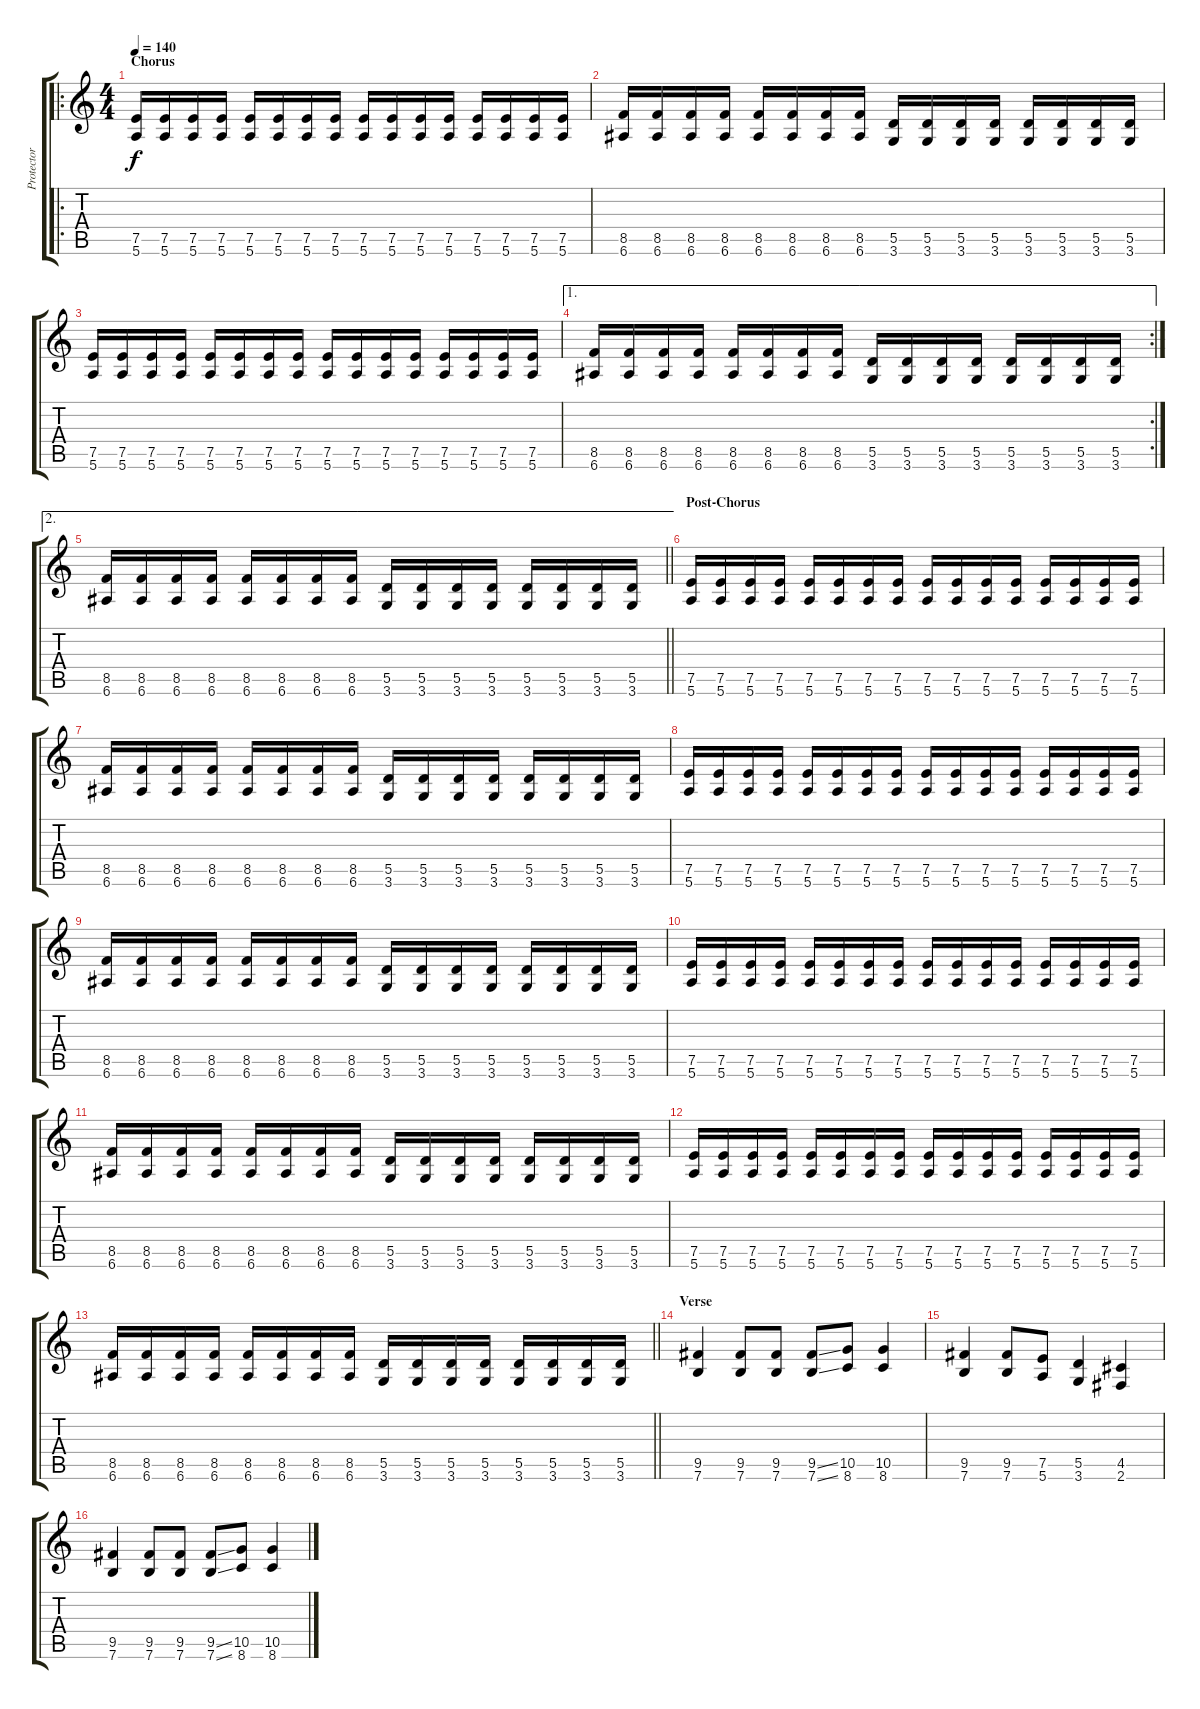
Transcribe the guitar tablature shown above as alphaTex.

\track ("Protector [2]" "Protector ") {instrument overdrivenguitar}
\staff {score tabs}
\tuning (E4 B3 G3 D3 A2 E2) {hide}
\ro
\ts (4 4)
\section ("" "Chorus")
\tempo 140
\clef g2
\ks c
(7.5 5.6).16{dy f} (7.5 5.6).16 (7.5 5.6).16 (7.5 5.6).16 (7.5 5.6).16 (7.5 5.6).16 (7.5 5.6).16 (7.5 5.6).16 (7.5 5.6).16 (7.5 5.6).16 (7.5 5.6).16 (7.5 5.6).16 (7.5 5.6).16 (7.5 5.6).16 (7.5 5.6).16 (7.5 5.6).16 |
(8.5 6.6).16 (8.5 6.6).16 (8.5 6.6).16 (8.5 6.6).16 (8.5 6.6).16 (8.5 6.6).16 (8.5 6.6).16 (8.5 6.6).16 (5.5 3.6).16 (5.5 3.6).16 (5.5 3.6).16 (5.5 3.6).16 (5.5 3.6).16 (5.5 3.6).16 (5.5 3.6).16 (5.5 3.6).16 |
(7.5 5.6).16 (7.5 5.6).16 (7.5 5.6).16 (7.5 5.6).16 (7.5 5.6).16 (7.5 5.6).16 (7.5 5.6).16 (7.5 5.6).16 (7.5 5.6).16 (7.5 5.6).16 (7.5 5.6).16 (7.5 5.6).16 (7.5 5.6).16 (7.5 5.6).16 (7.5 5.6).16 (7.5 5.6).16 |
\ae 1
\rc 2
(8.5 6.6).16 (8.5 6.6).16 (8.5 6.6).16 (8.5 6.6).16 (8.5 6.6).16 (8.5 6.6).16 (8.5 6.6).16 (8.5 6.6).16 (5.5 3.6).16 (5.5 3.6).16 (5.5 3.6).16 (5.5 3.6).16 (5.5 3.6).16 (5.5 3.6).16 (5.5 3.6).16 (5.5 3.6).16 |
\ae 2
\barLineRight lightlight
(8.5 6.6).16 (8.5 6.6).16 (8.5 6.6).16 (8.5 6.6).16 (8.5 6.6).16 (8.5 6.6).16 (8.5 6.6).16 (8.5 6.6).16 (5.5 3.6).16 (5.5 3.6).16 (5.5 3.6).16 (5.5 3.6).16 (5.5 3.6).16 (5.5 3.6).16 (5.5 3.6).16 (5.5 3.6).16 |
\section ("" "Post-Chorus")
(7.5 5.6).16 (7.5 5.6).16 (7.5 5.6).16 (7.5 5.6).16 (7.5 5.6).16 (7.5 5.6).16 (7.5 5.6).16 (7.5 5.6).16 (7.5 5.6).16 (7.5 5.6).16 (7.5 5.6).16 (7.5 5.6).16 (7.5 5.6).16 (7.5 5.6).16 (7.5 5.6).16 (7.5 5.6).16 |
(8.5 6.6).16 (8.5 6.6).16 (8.5 6.6).16 (8.5 6.6).16 (8.5 6.6).16 (8.5 6.6).16 (8.5 6.6).16 (8.5 6.6).16 (5.5 3.6).16 (5.5 3.6).16 (5.5 3.6).16 (5.5 3.6).16 (5.5 3.6).16 (5.5 3.6).16 (5.5 3.6).16 (5.5 3.6).16 |
(7.5 5.6).16 (7.5 5.6).16 (7.5 5.6).16 (7.5 5.6).16 (7.5 5.6).16 (7.5 5.6).16 (7.5 5.6).16 (7.5 5.6).16 (7.5 5.6).16 (7.5 5.6).16 (7.5 5.6).16 (7.5 5.6).16 (7.5 5.6).16 (7.5 5.6).16 (7.5 5.6).16 (7.5 5.6).16 |
(8.5 6.6).16 (8.5 6.6).16 (8.5 6.6).16 (8.5 6.6).16 (8.5 6.6).16 (8.5 6.6).16 (8.5 6.6).16 (8.5 6.6).16 (5.5 3.6).16 (5.5 3.6).16 (5.5 3.6).16 (5.5 3.6).16 (5.5 3.6).16 (5.5 3.6).16 (5.5 3.6).16 (5.5 3.6).16 |
(7.5 5.6).16 (7.5 5.6).16 (7.5 5.6).16 (7.5 5.6).16 (7.5 5.6).16 (7.5 5.6).16 (7.5 5.6).16 (7.5 5.6).16 (7.5 5.6).16 (7.5 5.6).16 (7.5 5.6).16 (7.5 5.6).16 (7.5 5.6).16 (7.5 5.6).16 (7.5 5.6).16 (7.5 5.6).16 |
(8.5 6.6).16 (8.5 6.6).16 (8.5 6.6).16 (8.5 6.6).16 (8.5 6.6).16 (8.5 6.6).16 (8.5 6.6).16 (8.5 6.6).16 (5.5 3.6).16 (5.5 3.6).16 (5.5 3.6).16 (5.5 3.6).16 (5.5 3.6).16 (5.5 3.6).16 (5.5 3.6).16 (5.5 3.6).16 |
(7.5 5.6).16 (7.5 5.6).16 (7.5 5.6).16 (7.5 5.6).16 (7.5 5.6).16 (7.5 5.6).16 (7.5 5.6).16 (7.5 5.6).16 (7.5 5.6).16 (7.5 5.6).16 (7.5 5.6).16 (7.5 5.6).16 (7.5 5.6).16 (7.5 5.6).16 (7.5 5.6).16 (7.5 5.6).16 |
\barLineRight lightlight
(8.5 6.6).16 (8.5 6.6).16 (8.5 6.6).16 (8.5 6.6).16 (8.5 6.6).16 (8.5 6.6).16 (8.5 6.6).16 (8.5 6.6).16 (5.5 3.6).16 (5.5 3.6).16 (5.5 3.6).16 (5.5 3.6).16 (5.5 3.6).16 (5.5 3.6).16 (5.5 3.6).16 (5.5 3.6).16 |
\section ("" "Verse")
(9.5 7.6).4 (9.5 7.6).8 (9.5 7.6).8 (9.5{ss} 7.6{ss}).8 (10.5 8.6).8 (10.5 8.6).4 |
(9.5 7.6).4 (9.5 7.6).8 (7.5 5.6).8 (5.5 3.6).4 (4.5 2.6).4 |
(9.5 7.6).4 (9.5 7.6).8 (9.5 7.6).8 (9.5{ss} 7.6{ss}).8 (10.5 8.6).8 (10.5 8.6).4
